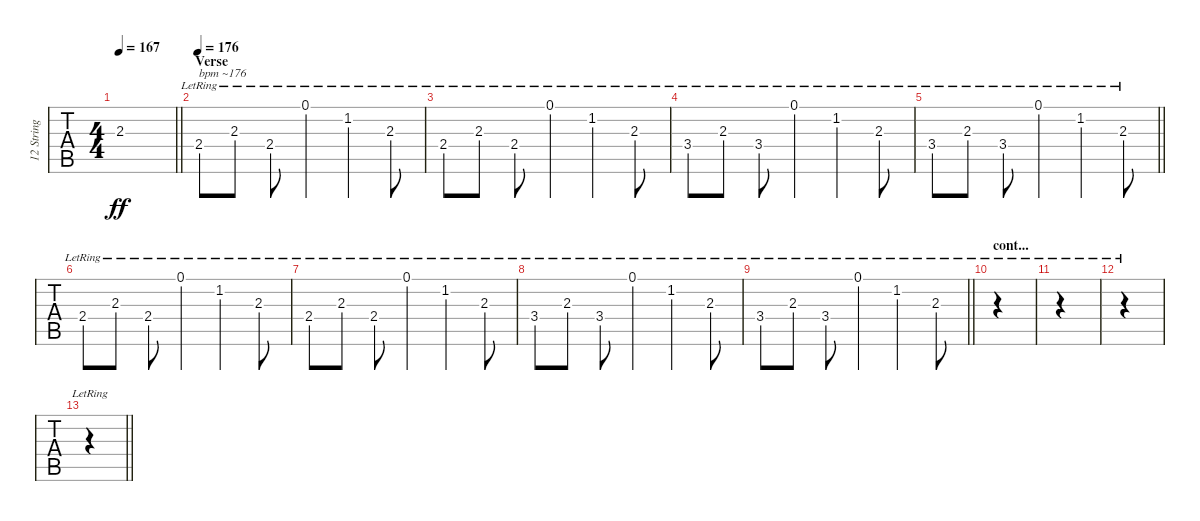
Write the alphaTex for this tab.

\track ("12 String" "12 String") {instrument electricguitarjazz}
\staff {tabs}
\tuning (E4 B3 G3 D3 A2 E2) {hide}
\ts (4 4)
\tempo 167
\clef g2
\barLineRight lightlight
\ks c
2.3{t}.1{dy ff} |
\section ("" "Verse")
\tempo 176
2.4{lr}.8{txt "bpm ~176"} 2.3{lr}.8 2.4{lr}.8 0.1{lr}.4 1.2{lr}.4 2.3{lr}.8 |
2.4{lr}.8 2.3{lr}.8 2.4{lr}.8 0.1{lr}.4 1.2{lr}.4 2.3{lr}.8 |
3.4{lr}.8 2.3{lr}.8 3.4{lr}.8 0.1{lr}.4 1.2{lr}.4 2.3{lr}.8 |
\barLineRight lightlight
3.4{lr}.8 2.3{lr}.8 3.4{lr}.8 0.1{lr}.4 1.2{lr}.4 2.3{lr}.8 |
2.4{lr}.8 2.3{lr}.8 2.4{lr}.8 0.1{lr}.4 1.2{lr}.4 2.3{lr}.8 |
2.4{lr}.8 2.3{lr}.8 2.4{lr}.8 0.1{lr}.4 1.2{lr}.4 2.3{lr}.8 |
3.4{lr}.8 2.3{lr}.8 3.4{lr}.8 0.1{lr}.4 1.2{lr}.4 2.3{lr}.8 |
\barLineRight lightlight
3.4{lr}.8 2.3{lr}.8 3.4{lr}.8 0.1{lr}.4 1.2{lr}.4 2.3{lr}.8 |
\section ("" "cont...")
|
|
|
\barLineRight lightlight
